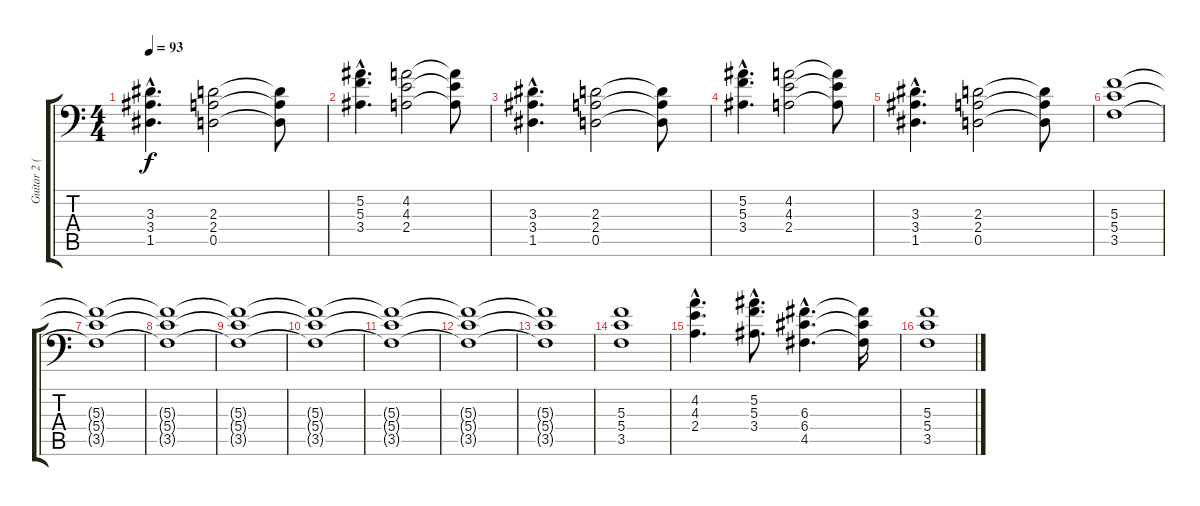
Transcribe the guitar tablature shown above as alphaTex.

\track ("Guitar 2 (6-string tab)" "Guitar 2 (") {instrument distortionguitar}
\staff {score tabs}
\tuning (A3 F3 C3 G2 D2 A1) {hide}
\ts (4 4)
\tempo 93
\clef f4
\ks c
(3.3{hac} 3.4{hac} 1.5{hac}).4{d dy f} (2.3 2.4 0.5).2 (2.3{t} 2.4{t} 0.5{t}).8 |
(5.2{hac} 5.3{hac} 3.4{hac}).4{d} (4.2 4.3 2.4).2 (4.2{t} 4.3{t} 2.4{t}).8 |
(3.3{hac} 3.4{hac} 1.5{hac}).4{d} (2.3 2.4 0.5).2 (2.3{t} 2.4{t} 0.5{t}).8 |
(5.2{hac} 5.3{hac} 3.4{hac}).4{d} (4.2 4.3 2.4).2 (4.2{t} 4.3{t} 2.4{t}).8 |
(3.3{hac} 3.4{hac} 1.5{hac}).4{d} (2.3 2.4 0.5).2 (2.3{t} 2.4{t} 0.5{t}).8 |
(5.3 5.4 3.5).1 |
(5.3{t} 5.4{t} 3.5{t}).1{volume 8} |
(5.3{t} 5.4{t} 3.5{t}).1 |
(5.3{t} 5.4{t} 3.5{t}).1{volume 4} |
(5.3{t} 5.4{t} 3.5{t}).1 |
(5.3{t} 5.4{t} 3.5{t}).1{volume 0} |
(5.3{t} 5.4{t} 3.5{t}).1 |
(5.3{t} 5.4{t} 3.5{t}).1{volume 0} |
(5.3 5.4 3.5).1{volume 12} |
(4.2{hac} 4.3{hac} 2.4{hac}).4{d} (5.2{hac} 5.3{hac} 3.4{hac}).8{d} (6.3{hac} 6.4{hac} 4.5{hac}).4{d} (6.3{t} 6.4{t} 4.5{t}).16 |
(5.3 5.4 3.5).1
